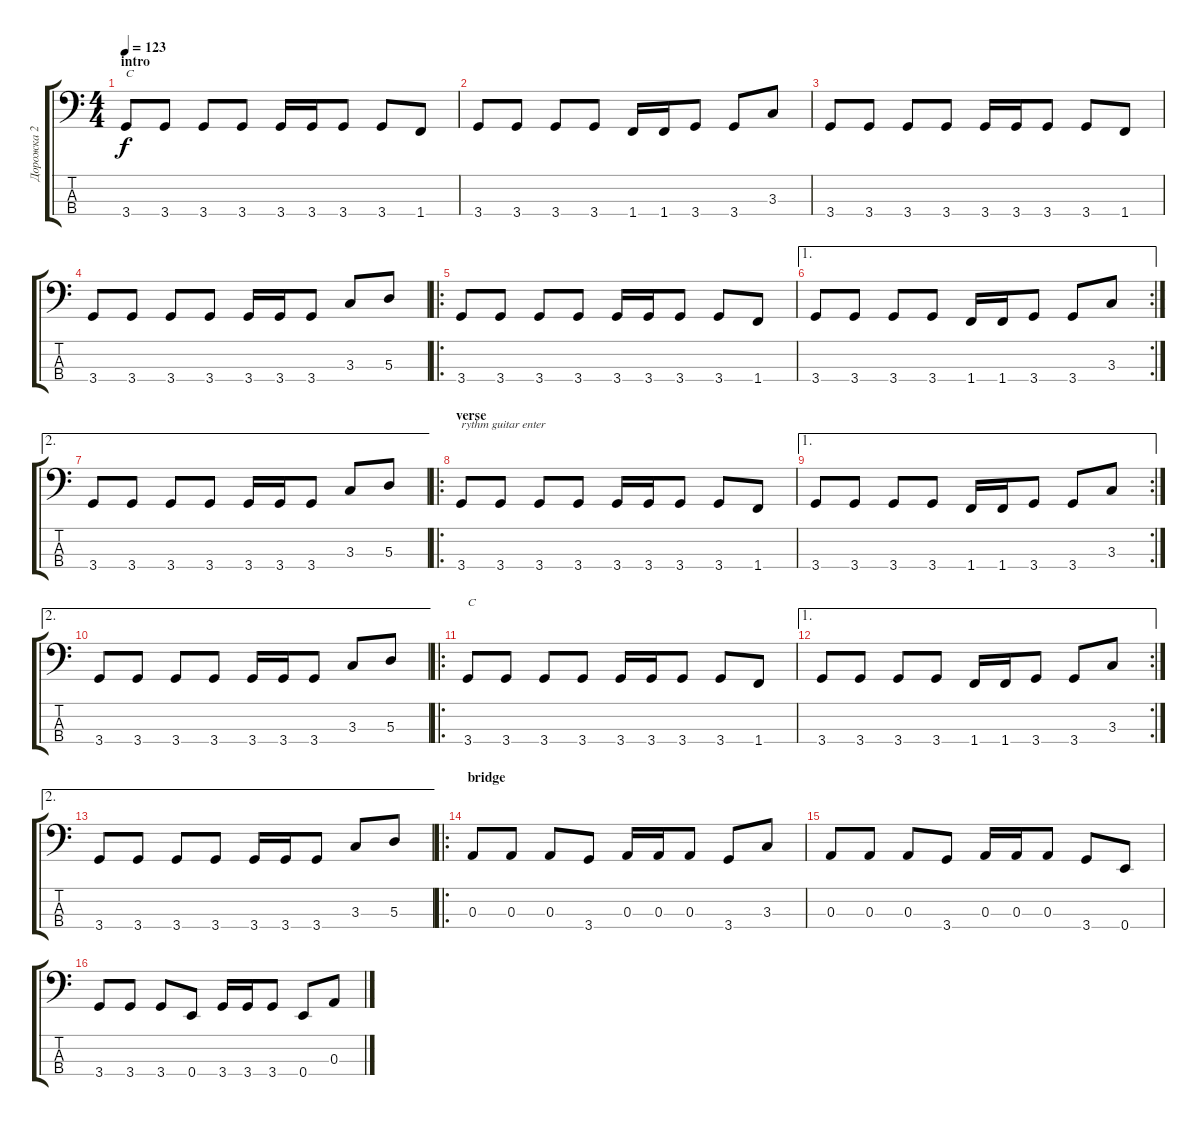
\track ("Дорожка 2" "Дорожка 2") {instrument electricbasspick}
\staff {score tabs}
\tuning (G2 D2 A1 E1) {hide}
\ts (4 4)
\section ("" "intro")
\tempo 123
\clef f4
\ks c
3.4.8{txt "C" dy f instrument electricbasspick} 3.4.8 3.4.8 3.4.8 3.4.16 3.4.16 3.4.8 3.4.8 1.4.8 |
3.4.8 3.4.8 3.4.8 3.4.8 1.4.16 1.4.16 3.4.8 3.4.8 3.3.8 |
3.4.8 3.4.8 3.4.8 3.4.8 3.4.16 3.4.16 3.4.8 3.4.8 1.4.8 |
3.4.8 3.4.8 3.4.8 3.4.8 3.4.16 3.4.16 3.4.8 3.3.8 5.3.8 |
\ro
3.4.8 3.4.8 3.4.8 3.4.8 3.4.16 3.4.16 3.4.8 3.4.8 1.4.8 |
\ae 1
\rc 2
3.4.8 3.4.8 3.4.8 3.4.8 1.4.16 1.4.16 3.4.8 3.4.8 3.3.8 |
\ae 2
3.4.8 3.4.8 3.4.8 3.4.8 3.4.16 3.4.16 3.4.8 3.3.8 5.3.8 |
\ro
\section ("" "verse")
3.4.8{txt "rythm guitar enter"} 3.4.8 3.4.8 3.4.8 3.4.16 3.4.16 3.4.8 3.4.8 1.4.8 |
\ae 1
\rc 2
3.4.8 3.4.8 3.4.8 3.4.8 1.4.16 1.4.16 3.4.8 3.4.8 3.3.8 |
\ae 2
3.4.8 3.4.8 3.4.8 3.4.8 3.4.16 3.4.16 3.4.8 3.3.8 5.3.8 |
\ro
3.4.8{txt "C"} 3.4.8 3.4.8 3.4.8 3.4.16 3.4.16 3.4.8 3.4.8 1.4.8 |
\ae 1
\rc 2
3.4.8 3.4.8 3.4.8 3.4.8 1.4.16 1.4.16 3.4.8 3.4.8 3.3.8 |
\ae 2
3.4.8 3.4.8 3.4.8 3.4.8 3.4.16 3.4.16 3.4.8 3.3.8 5.3.8 |
\ro
\section ("" "bridge")
0.3.8 0.3.8 0.3.8 3.4.8 0.3.16 0.3.16 0.3.8 3.4.8 3.3.8 |
0.3.8 0.3.8 0.3.8 3.4.8 0.3.16 0.3.16 0.3.8 3.4.8 0.4.8 |
3.4.8 3.4.8 3.4.8 0.4.8 3.4.16 3.4.16 3.4.8 0.4.8 0.3.8
